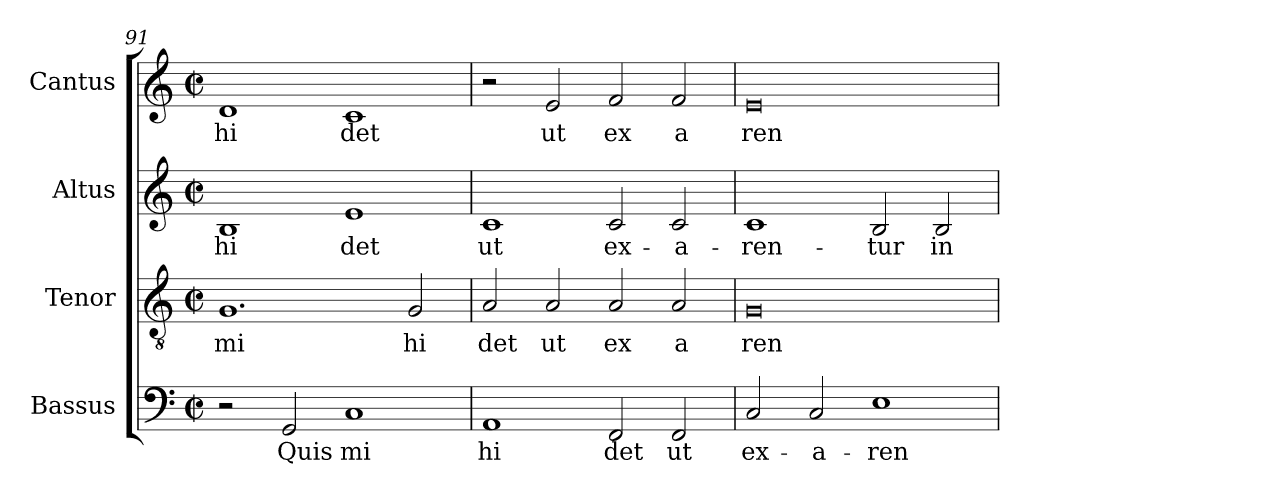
**kern	**text	**kern	**text	**kern	**text	**kern	**text
*part4	*part4	*part3	*part3	*part2	*part2	*part1	*part1
*staff4	*staff4	*staff3	*staff3	*staff2	*staff2	*staff1	*staff1
*I"Bassus	*	*I"Tenor	*	*I"Altus	*	*I"Cantus	*
*clefF4	*	*clefGv2	*	*clefG2	*	*clefG2	*
*M2/2	*	*M2/2	*	*M2/2	*	*M2/2	*
*met(c|)	*	*met(c|)	*	*met(c|)	*	*met(c|)	*
=91	=91	=91	=91	=91	=91	=91	=91
!	!	!	!LO:LY:b:cj	!	!LO:LY:b:cj	!	!LO:LY:b:cj
2r	.	1.G	mi	1B	hi	1d	hi
!	!LO:LY:b:cj	!	!	!	!	!	!
2GG/	Quis	.	.	.	.	.	.
!	!LO:LY:b:cj	!	!	!	!LO:LY:b:cj	!	!LO:LY:b:cj
1C	mi	.	.	1e	det	1c	det
!	!	!	!LO:LY:b:cj	!	!	!	!
.	.	2G/	hi	.	.	.	.
!!LO:LB:g=z
=92	=92	=92	=92	=92	=92	=92	=92
!	!LO:LY:b:cj	!	!LO:LY:b:cj	!	!LO:LY:b:cj	!	!
1AA	hi	2A/	det	1c	ut	2r	.
!	!	!	!LO:LY:b:cj	!	!	!	!LO:LY:b:cj
.	.	2A/	ut	.	.	2e/	ut
!	!LO:LY:b:cj	!	!LO:LY:b:cj	!	!LO:LY:b:cj	!	!LO:LY:b:cj
2FF/	det	2A/	ex	2c/	ex-	2f/	ex
!	!LO:LY:b:cj	!	!LO:LY:b:cj	!	!LO:LY:b:cj	!	!LO:LY:b:cj
2FF/	ut	2A/	a	2c/	-a-	2f/	a
=93	=93	=93	=93	=93	=93	=93	=93
!	!LO:LY:b:cj	!	!LO:LY:b:cj	!	!LO:LY:b:cj	!	!LO:LY:b:cj
2C/	ex-	0G	ren	1c	-ren-	0e	ren
!	!LO:LY:b:cj	!	!	!	!	!	!
2C/	-a-	.	.	.	.	.	.
!	!LO:LY:b:cj	!	!	!	!LO:LY:b:cj	!	!
1E	-ren-	.	.	2B/	-tur	.	.
!	!	!	!	!	!LO:LY:b:cj	!	!
.	.	.	.	2B/	in	.	.
=	=	=	=	=	=	=	=
*-	*-	*-	*-	*-	*-	*-	*-
